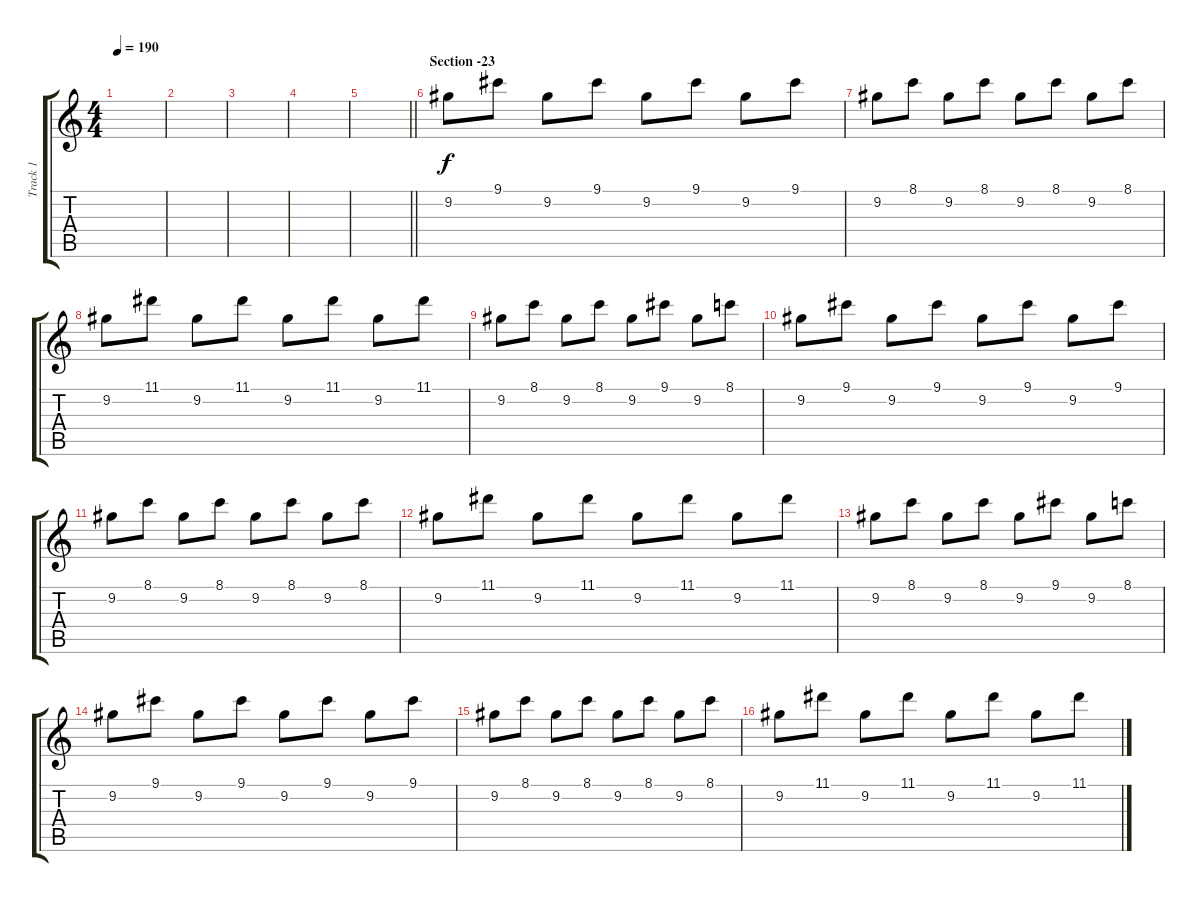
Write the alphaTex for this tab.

\track ("Track 1" "Track 1") {instrument overdrivenguitar}
\staff {score tabs}
\tuning (E4 B3 G3 D3 A2 E2) {hide}
\ts (4 4)
\tempo 190
\clef g2
\ks c
|
|
|
|
\barLineRight lightlight
|
\section ("" "Section -23")
9.2.8 9.1.8 9.2.8 9.1.8 9.2.8 9.1.8 9.2.8 9.1.8 |
9.2.8 8.1.8 9.2.8 8.1.8 9.2.8 8.1.8 9.2.8 8.1.8 |
9.2.8 11.1.8 9.2.8 11.1.8 9.2.8 11.1.8 9.2.8 11.1.8 |
9.2.8 8.1.8 9.2.8 8.1.8 9.2.8 9.1.8 9.2.8 8.1.8 |
9.2.8 9.1.8 9.2.8 9.1.8 9.2.8 9.1.8 9.2.8 9.1.8 |
9.2.8 8.1.8 9.2.8 8.1.8 9.2.8 8.1.8 9.2.8 8.1.8 |
9.2.8 11.1.8 9.2.8 11.1.8 9.2.8 11.1.8 9.2.8 11.1.8 |
9.2.8 8.1.8 9.2.8 8.1.8 9.2.8 9.1.8 9.2.8 8.1.8 |
9.2.8 9.1.8 9.2.8 9.1.8 9.2.8 9.1.8 9.2.8 9.1.8 |
9.2.8 8.1.8 9.2.8 8.1.8 9.2.8 8.1.8 9.2.8 8.1.8 |
9.2.8 11.1.8 9.2.8 11.1.8 9.2.8 11.1.8 9.2.8 11.1.8
